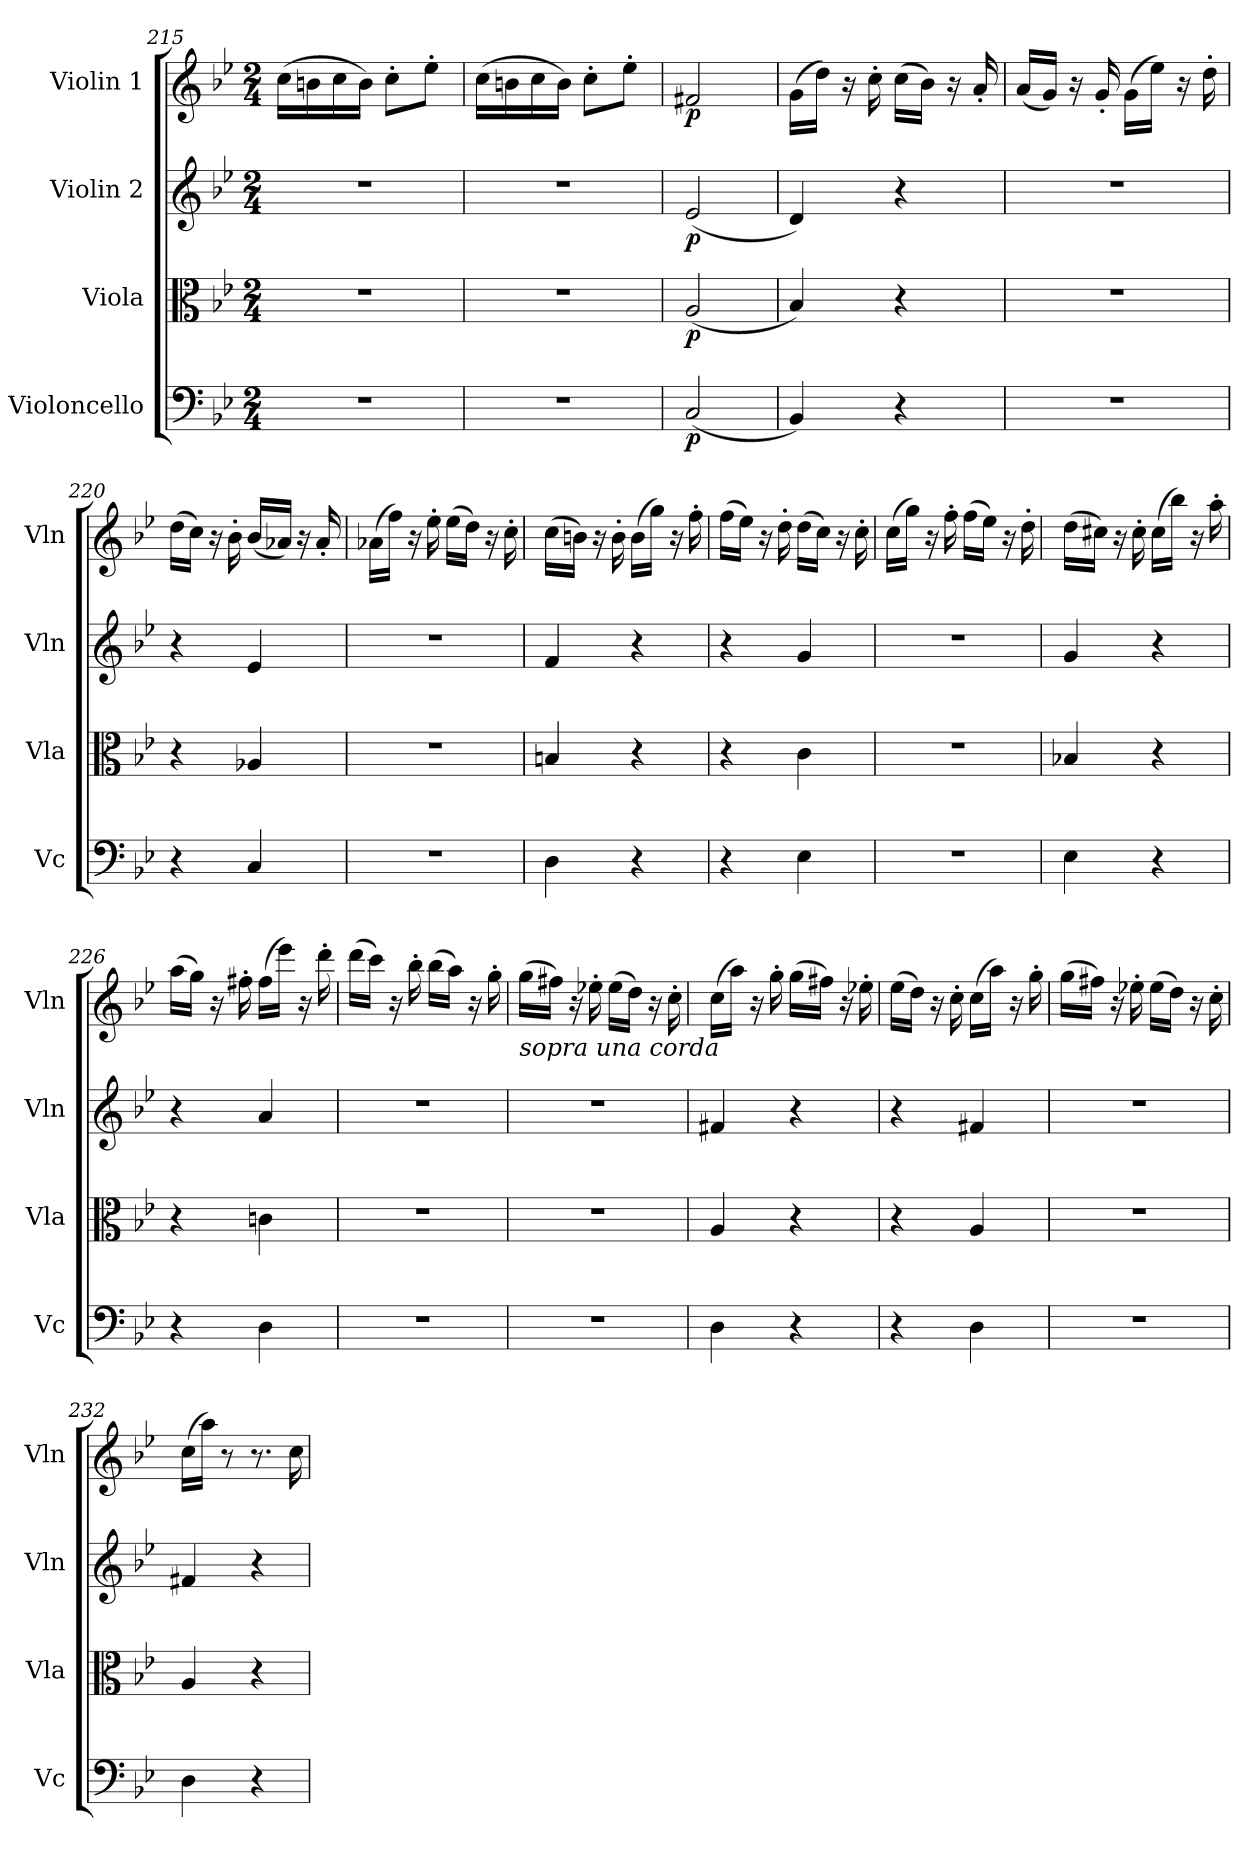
**kern	**dynam	**kern	**dynam	**kern	**dynam	**kern	**dynam
*part4	*part4	*part3	*part3	*part2	*part2	*part1	*part1
*staff4	*staff4	*staff3	*staff3	*staff2	*staff2	*staff1	*staff1
*I"Violoncello	*	*I"Viola	*	*I"Violin 2	*	*I"Violin 1	*
*I'Vc	*	*I'Vla	*	*I'Vln	*	*I'Vln	*
*clefF4	*	*clefC3	*	*clefG2	*	*clefG2	*
*k[b-e-]	*	*k[b-e-]	*	*k[b-e-]	*	*k[b-e-]	*
*M2/4	*	*M2/4	*	*M2/4	*	*M2/4	*
=215	=215	=215	=215	=215	=215	=215	=215
2r	.	2r	.	2r	.	(16cc\LL	.
.	.	.	.	.	.	16bn\	.
.	.	.	.	.	.	16cc\	.
.	.	.	.	.	.	16b\JJ)	.
.	.	.	.	.	.	8cc'\L	.
.	.	.	.	.	.	8ee-'\J	.
!!LO:LB:g=z
=216	=216	=216	=216	=216	=216	=216	=216
2r	.	2r	.	2r	.	(16cc\LL	.
.	.	.	.	.	.	16bn\	.
.	.	.	.	.	.	16cc\	.
.	.	.	.	.	.	16b\JJ)	.
.	.	.	.	.	.	8cc'\L	.
.	.	.	.	.	.	8ee-'\J	.
=217	=217	=217	=217	=217	=217	=217	=217
!	!LO:DY:b	!	!LO:DY:b	!	!LO:DY:b	!	!LO:DY:b
(2C/	p	(2A/	p	(2e-/	p	2f#X/	p
=218	=218	=218	=218	=218	=218	=218	=218
4BB-/)	.	4B-/)	.	4d/)	.	(16g\LL	.
.	.	.	.	.	.	16dd\JJ)	.
.	.	.	.	.	.	16r	.
.	.	.	.	.	.	16cc'\	.
4r	.	4r	.	4r	.	(16cc\LL	.
.	.	.	.	.	.	16b-\JJ)	.
.	.	.	.	.	.	16r	.
.	.	.	.	.	.	16a'/	.
=219	=219	=219	=219	=219	=219	=219	=219
2r	.	2r	.	2r	.	(16a/LL	.
.	.	.	.	.	.	16g/JJ)	.
.	.	.	.	.	.	16r	.
.	.	.	.	.	.	16g'/	.
.	.	.	.	.	.	(16g\LL	.
.	.	.	.	.	.	16ee-\JJ)	.
.	.	.	.	.	.	16r	.
.	.	.	.	.	.	16dd'\	.
=220	=220	=220	=220	=220	=220	=220	=220
4r	.	4r	.	4r	.	(16dd\LL	.
.	.	.	.	.	.	16cc\JJ)	.
.	.	.	.	.	.	16r	.
.	.	.	.	.	.	16b-'\	.
4C/	.	4A-X/	.	4e-/	.	(16b-/LL	.
.	.	.	.	.	.	16a-X/JJ)	.
.	.	.	.	.	.	16r	.
.	.	.	.	.	.	16a-'/	.
!!LO:PB:g=z
=221	=221	=221	=221	=221	=221	=221	=221
2r	.	2r	.	2r	.	(16a-X\LL	.
.	.	.	.	.	.	16ff\JJ)	.
.	.	.	.	.	.	16r	.
.	.	.	.	.	.	16ee-'\	.
.	.	.	.	.	.	(16ee-\LL	.
.	.	.	.	.	.	16dd\JJ)	.
.	.	.	.	.	.	16r	.
.	.	.	.	.	.	16cc'\	.
=222	=222	=222	=222	=222	=222	=222	=222
4D\	.	4Bn/	.	4f/	.	(16cc\LL	.
.	.	.	.	.	.	16bn\JJ)	.
.	.	.	.	.	.	16r	.
.	.	.	.	.	.	16b'\	.
4r	.	4r	.	4r	.	(16b\LL	.
.	.	.	.	.	.	16gg\JJ)	.
.	.	.	.	.	.	16r	.
.	.	.	.	.	.	16ff'\	.
=223	=223	=223	=223	=223	=223	=223	=223
4r	.	4r	.	4r	.	(16ff\LL	.
.	.	.	.	.	.	16ee-\JJ)	.
.	.	.	.	.	.	16r	.
.	.	.	.	.	.	16dd'\	.
4E-\	.	4c\	.	4g/	.	(16dd\LL	.
.	.	.	.	.	.	16cc\JJ)	.
.	.	.	.	.	.	16r	.
.	.	.	.	.	.	16cc'\	.
=224	=224	=224	=224	=224	=224	=224	=224
2r	.	2r	.	2r	.	(16cc\LL	.
.	.	.	.	.	.	16gg\JJ)	.
.	.	.	.	.	.	16r	.
.	.	.	.	.	.	16ff'\	.
.	.	.	.	.	.	(16ff\LL	.
.	.	.	.	.	.	16ee-\JJ)	.
.	.	.	.	.	.	16r	.
.	.	.	.	.	.	16dd'\	.
!!LO:LB:g=z
=225	=225	=225	=225	=225	=225	=225	=225
4E-\	.	4B-X/	.	4g/	.	(16dd\LL	.
.	.	.	.	.	.	16cc#X\JJ)	.
.	.	.	.	.	.	16r	.
.	.	.	.	.	.	16cc#'\	.
4r	.	4r	.	4r	.	(16cc#\LL	.
.	.	.	.	.	.	16bb-\JJ)	.
.	.	.	.	.	.	16r	.
.	.	.	.	.	.	16aa'\	.
=226	=226	=226	=226	=226	=226	=226	=226
4r	.	4r	.	4r	.	(16aa\LL	.
.	.	.	.	.	.	16gg\JJ)	.
.	.	.	.	.	.	16r	.
.	.	.	.	.	.	16ff#X'\	.
4D\	.	4cn\	.	4a/	.	(16ff#\LL	.
.	.	.	.	.	.	16eee-\JJ)	.
.	.	.	.	.	.	16r	.
.	.	.	.	.	.	16ddd'\	.
=227	=227	=227	=227	=227	=227	=227	=227
2r	.	2r	.	2r	.	(16ddd\LL	.
.	.	.	.	.	.	16ccc\JJ)	.
.	.	.	.	.	.	16r	.
.	.	.	.	.	.	16bb-'\	.
.	.	.	.	.	.	(16bb-\LL	.
.	.	.	.	.	.	16aa\JJ)	.
.	.	.	.	.	.	16r	.
.	.	.	.	.	.	16gg'\	.
=228	=228	=228	=228	=228	=228	=228	=228
!	!	!	!	!	!	!LO:TX:b:i:t=sopra una corda	!
2r	.	2r	.	2r	.	(16gg\LL	.
.	.	.	.	.	.	16ff#X\JJ)	.
.	.	.	.	.	.	16r	.
.	.	.	.	.	.	16ee-X'\	.
.	.	.	.	.	.	(16ee-\LL	.
.	.	.	.	.	.	16dd\JJ)	.
.	.	.	.	.	.	16r	.
.	.	.	.	.	.	16cc'\	.
!!LO:LB:g=z
=229	=229	=229	=229	=229	=229	=229	=229
4D\	.	4A/	.	4f#X/	.	(16cc\LL	.
.	.	.	.	.	.	16aa\JJ)	.
.	.	.	.	.	.	16r	.
.	.	.	.	.	.	16gg'\	.
4r	.	4r	.	4r	.	(16gg\LL	.
.	.	.	.	.	.	16ff#X\JJ)	.
.	.	.	.	.	.	16r	.
.	.	.	.	.	.	16ee-X'\	.
=230	=230	=230	=230	=230	=230	=230	=230
4r	.	4r	.	4r	.	(16ee-\LL	.
.	.	.	.	.	.	16dd\JJ)	.
.	.	.	.	.	.	16r	.
.	.	.	.	.	.	16cc'\	.
4D\	.	4A/	.	4f#X/	.	(16cc\LL	.
.	.	.	.	.	.	16aa\JJ)	.
.	.	.	.	.	.	16r	.
.	.	.	.	.	.	16gg'\	.
=231	=231	=231	=231	=231	=231	=231	=231
2r	.	2r	.	2r	.	(16gg\LL	.
.	.	.	.	.	.	16ff#X\JJ)	.
.	.	.	.	.	.	16r	.
.	.	.	.	.	.	16ee-X'\	.
.	.	.	.	.	.	(16ee-\LL	.
.	.	.	.	.	.	16dd\JJ)	.
.	.	.	.	.	.	16r	.
.	.	.	.	.	.	16cc'\	.
=232	=232	=232	=232	=232	=232	=232	=232
4D\	.	4A/	.	4f#X/	.	(16cc\LL	.
.	.	.	.	.	.	16aa\JJ)	.
.	.	.	.	.	.	8r	.
4r	.	4r	.	4r	.	8.r	.
.	.	.	.	.	.	16cc\	.
=	=	=	=	=	=	=	=
*-	*-	*-	*-	*-	*-	*-	*-
